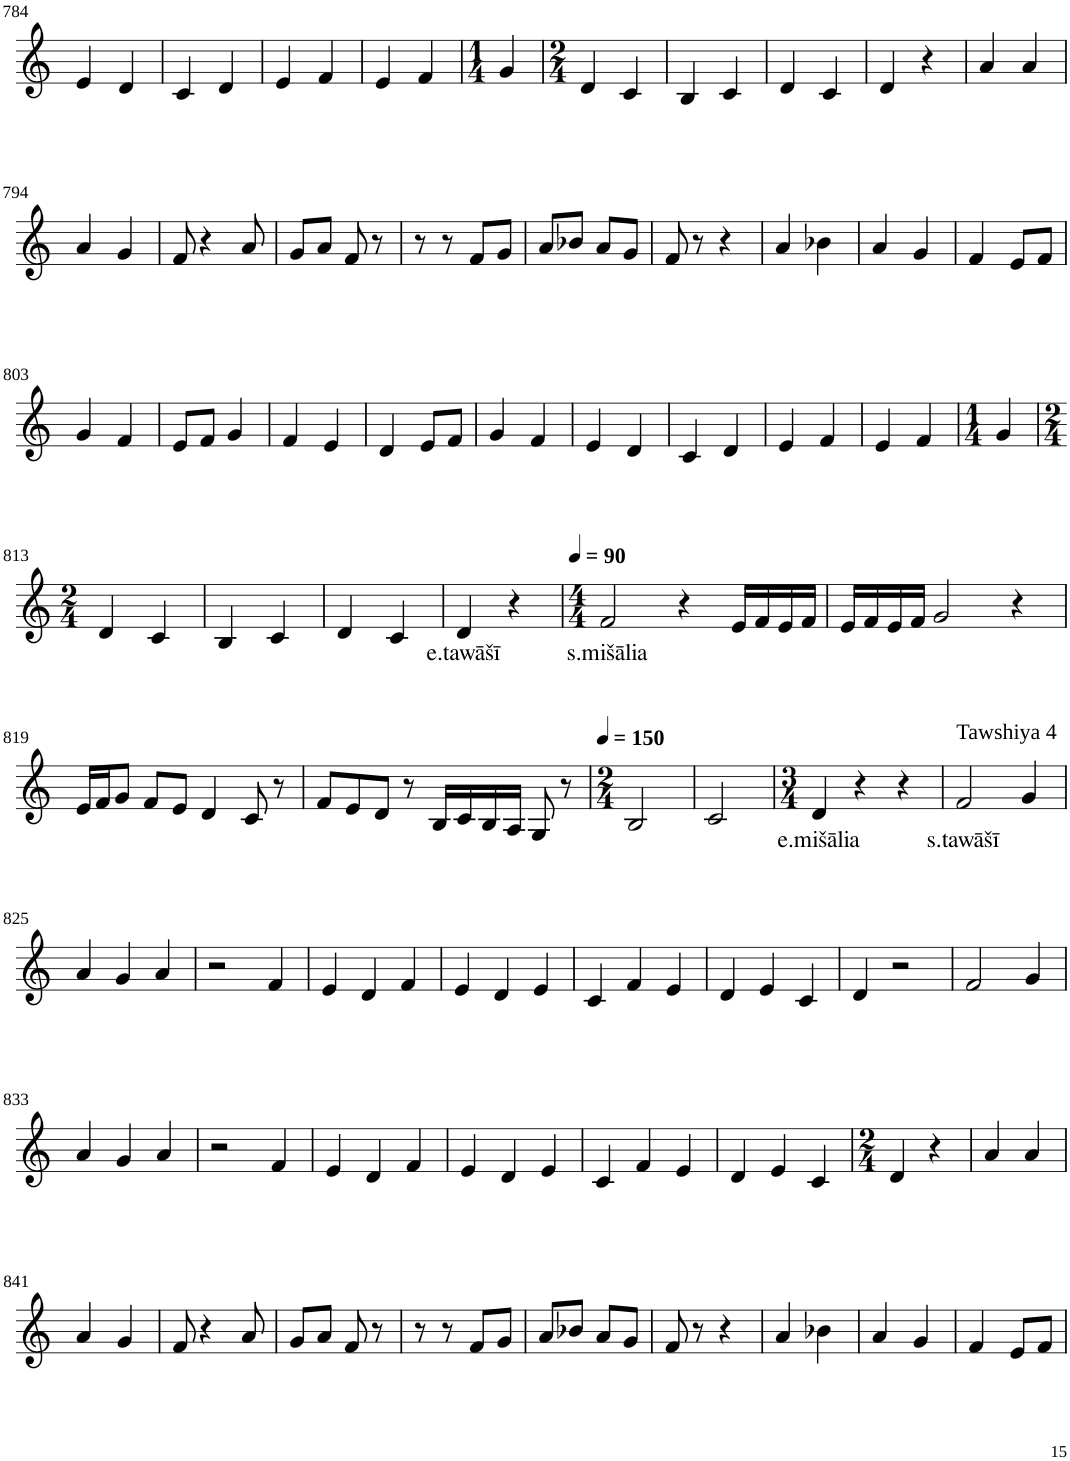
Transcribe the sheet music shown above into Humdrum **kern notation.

**kern	**text
*part1	*part1
*staff1	*staff1
*I"Violin	*
!!LO:PB:g=z
*clefG2	*
*k[]	*
*M2/4	*
=784	=784
4e/	.
4d/	.
=785	=785
4c/	.
4d/	.
=786	=786
4e/	.
4f/	.
=787	=787
4e/	.
4f/	.
=788	=788
*M1/4	*
4g/	.
=789	=789
*M2/4	*
4d/	.
4c/	.
=790	=790
4B/	.
4c/	.
=791	=791
4d/	.
4c/	.
=792	=792
4d/	.
4r	.
=793	=793
4a/	.
4a/	.
!!LO:LB:g=z
=794	=794
4a/	.
4g/	.
=795	=795
8f/	.
4r	.
8a/	.
=796	=796
8g/L	.
8a/J	.
8f/	.
8r	.
=797	=797
8r	.
8r	.
8f/L	.
8g/J	.
=798	=798
8a/L	.
8b-X/J	.
8a/L	.
8g/J	.
=799	=799
8f/	.
8r	.
4r	.
=800	=800
4a/	.
4b-X\	.
=801	=801
4a/	.
4g/	.
=802	=802
4f/	.
8e/L	.
8f/J	.
!!LO:LB:g=z
=803	=803
4g/	.
4f/	.
=804	=804
8e/L	.
8f/J	.
4g/	.
=805	=805
4f/	.
4e/	.
=806	=806
4d/	.
8e/L	.
8f/J	.
=807	=807
4g/	.
4f/	.
=808	=808
4e/	.
4d/	.
=809	=809
4c/	.
4d/	.
=810	=810
4e/	.
4f/	.
=811	=811
4e/	.
4f/	.
=812	=812
*M1/4	*
4g/	.
!!LO:LB:g=z
=813	=813
*M2/4	*
4d/	.
4c/	.
=814	=814
4B/	.
4c/	.
=815	=815
4d/	.
4c/	.
=816	=816
!	!LO:LY:b
4d/	e.tawāšī
4r	.
=817	=817
*M4/4	*
*MM90	*
!	!LO:LY:b
2f/	s.mišālia
4r	.
16e/LL	.
16f/	.
16e/	.
16f/JJ	.
=818	=818
16e/LL	.
16f/	.
16e/	.
16f/JJ	.
2g/	.
4r	.
!!LO:LB:g=z
=819	=819
16e/LL	.
16f/J	.
8g/J	.
8f/L	.
8e/J	.
4d/	.
8c/	.
8r	.
=820	=820
8f/L	.
8e/	.
8d/J	.
8r	.
16B/LL	.
16c/	.
16B/	.
16A/JJ	.
8G/	.
8r	.
=821	=821
*M2/4	*
*MM150	*
2B/	.
=822	=822
2c/	.
=823	=823
*M3/4	*
!	!LO:LY:b
4d/	e.mišālia
4r	.
4r	.
=824	=824
!LO:TX:a:t=Tawshiya 4	!
!	!LO:LY:b
2f/	s.tawāšī
4g/	.
!!LO:LB:g=z
=825	=825
4a/	.
4g/	.
4a/	.
=826	=826
2r	.
4f/	.
=827	=827
4e/	.
4d/	.
4f/	.
=828	=828
4e/	.
4d/	.
4e/	.
=829	=829
4c/	.
4f/	.
4e/	.
=830	=830
4d/	.
4e/	.
4c/	.
=831	=831
4d/	.
2r	.
=832	=832
2f/	.
4g/	.
!!LO:LB:g=z
=833	=833
4a/	.
4g/	.
4a/	.
=834	=834
2r	.
4f/	.
=835	=835
4e/	.
4d/	.
4f/	.
=836	=836
4e/	.
4d/	.
4e/	.
=837	=837
4c/	.
4f/	.
4e/	.
=838	=838
4d/	.
4e/	.
4c/	.
=839	=839
*M2/4	*
4d/	.
4r	.
=840	=840
4a/	.
4a/	.
!!LO:LB:g=z
=841	=841
4a/	.
4g/	.
=842	=842
8f/	.
4r	.
8a/	.
=843	=843
8g/L	.
8a/J	.
8f/	.
8r	.
=844	=844
8r	.
8r	.
8f/L	.
8g/J	.
=845	=845
8a/L	.
8b-X/J	.
8a/L	.
8g/J	.
=846	=846
8f/	.
8r	.
4r	.
=847	=847
4a/	.
4b-X\	.
=848	=848
4a/	.
4g/	.
=849	=849
4f/	.
8e/L	.
8f/J	.
=	=
*-	*-
